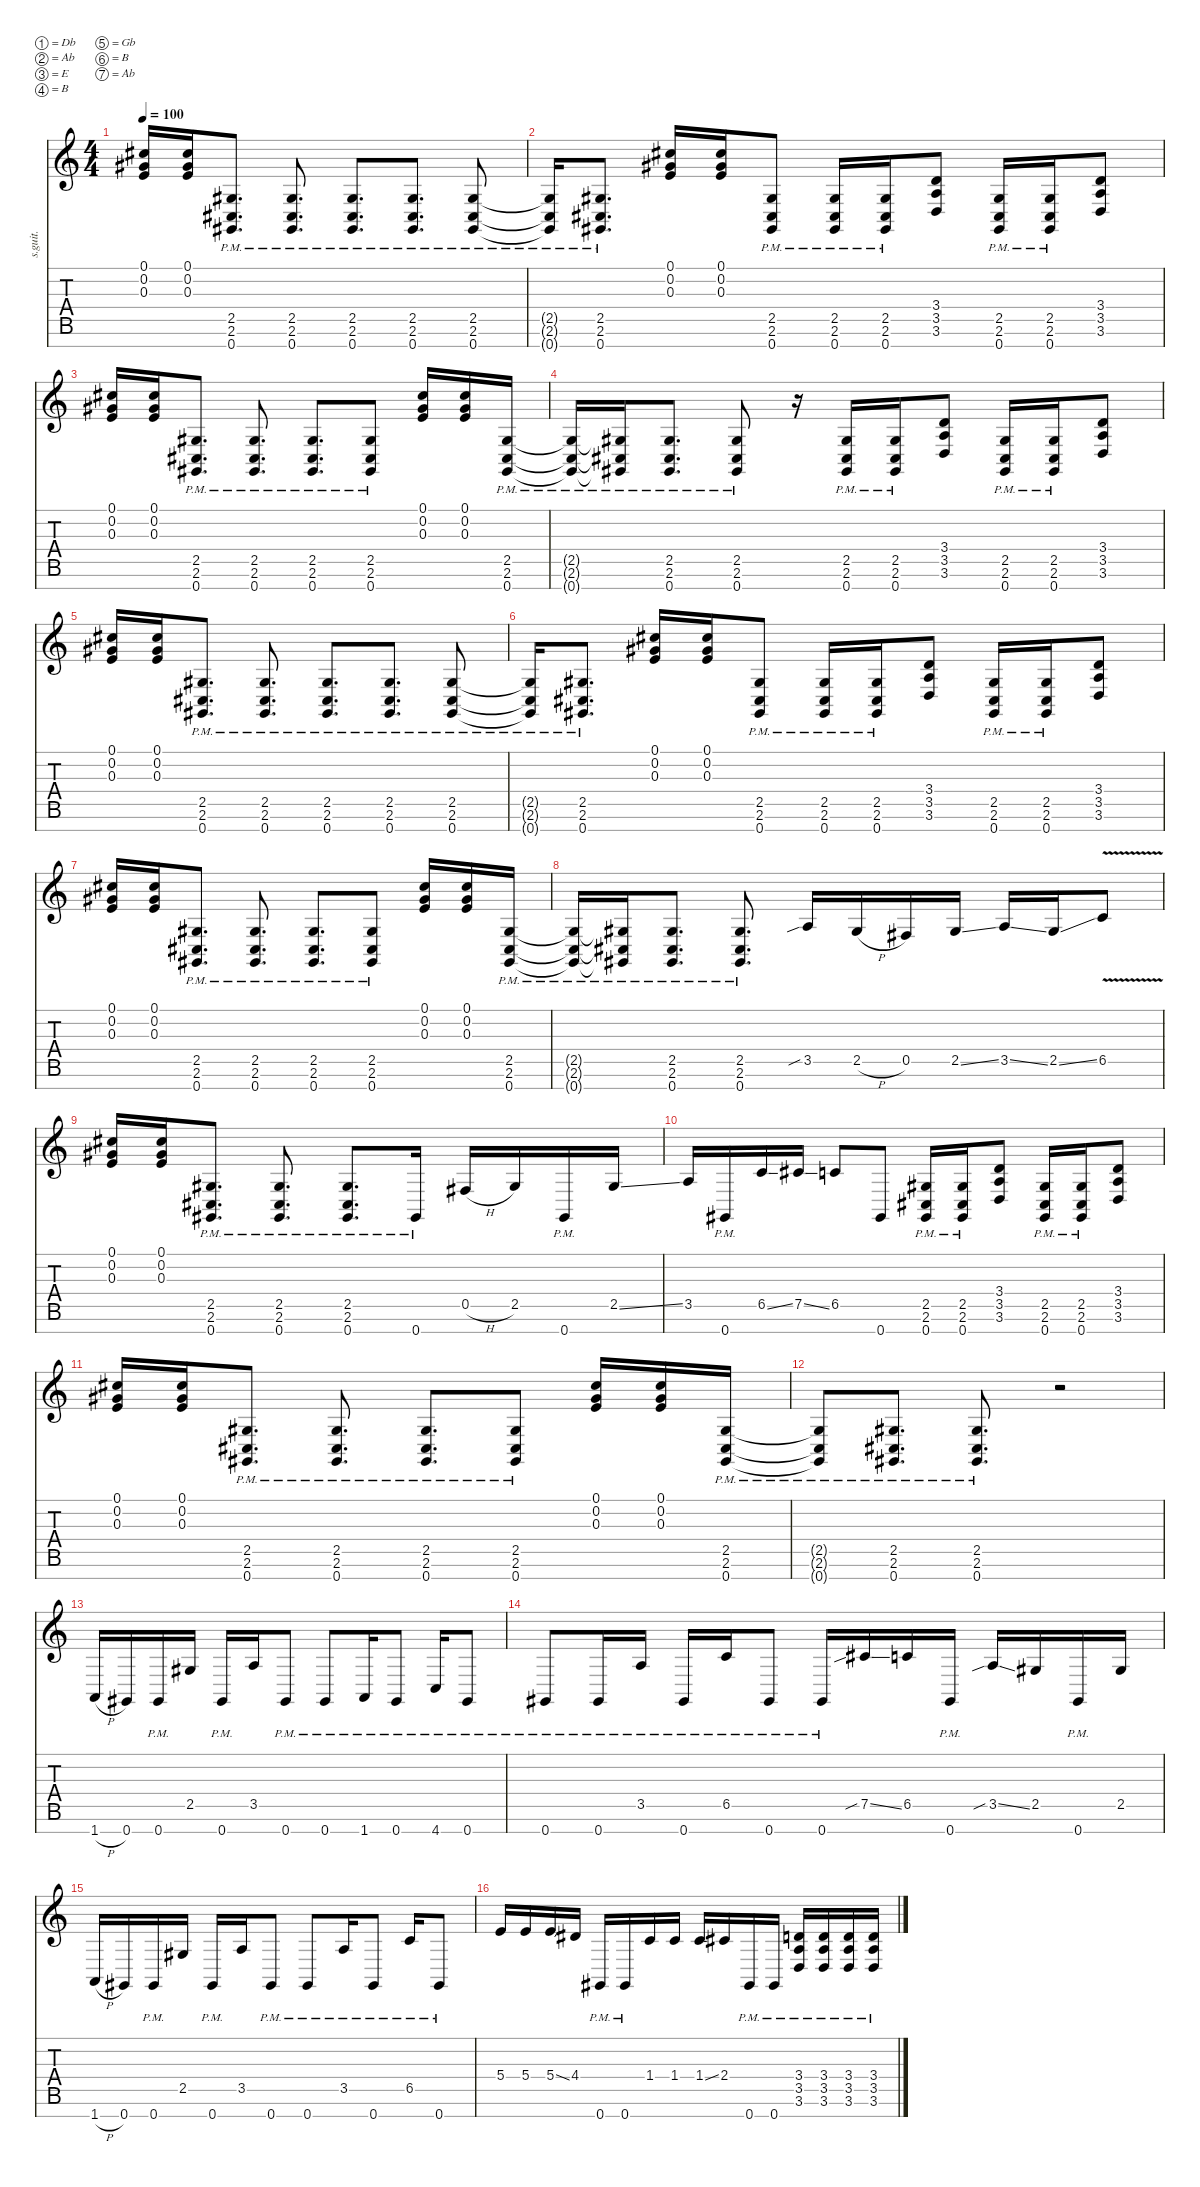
\defaultSystemsLayout 4
\hideDynamics
\bracketExtendMode nobrackets
\track ("riff" "s.guit.") {instrument acousticguitarsteel}
\staff {score tabs}
\tuning (Db4 Ab3 E3 B2 Gb2 B1 Ab1)
\ts (4 4)
\tempo 100
\clef g2
\ks c
(0.2{acc #} 0.3 0.1{acc #}).16{dy mf instrument acousticguitarsteel beam Up} (0.3 0.2{acc #} 0.1{acc #}).16{beam Up} (2.6{pm acc #} 2.5{pm acc #} 0.7{pm acc #}).8{d beam Up} (0.7{pm acc #} 2.6{pm acc #} 2.5{pm acc #}).8{d beam Up} (2.5{pm acc #} 2.6{pm acc #} 0.7{pm acc #}).8{d beam Up} (0.7{pm acc #} 2.6{pm acc #} 2.5{pm acc #}).8{d beam Up} (0.7{pm acc #} 2.6{pm acc #} 2.5{pm acc #}).8{beam Up} |
(0.7{pm t acc #} 2.6{pm t acc #} 2.5{pm t acc #}).16{beam Up} (0.7{pm acc #} 2.6{pm acc #} 2.5{pm acc #}).8{d beam Up} (0.1{acc #} 0.2{acc #} 0.3).16{beam Up} (0.3 0.2{acc #} 0.1{acc #}).16{beam Up} (0.7{pm acc #} 2.6{pm acc #} 2.5{pm acc #}).8{beam Up} (0.7{pm acc #} 2.5{pm acc #} 2.6{pm acc #}).16{beam Up} (0.7{pm acc #} 2.6{pm acc #} 2.5{pm acc #}).16{beam Up} (3.6 3.5 3.4).8{beam Up} (0.7{pm acc #} 2.5{pm acc #} 2.6{pm acc #}).16{beam Up} (0.7{pm acc #} 2.6{pm acc #} 2.5{pm acc #}).16{beam Up} (3.6 3.5 3.4).8{beam Up} |
(0.2{acc #} 0.3 0.1{acc #}).16{beam Up} (0.3 0.2{acc #} 0.1{acc #}).16{beam Up} (2.6{pm acc #} 2.5{pm acc #} 0.7{pm acc #}).8{d beam Up} (0.7{pm acc #} 2.6{pm acc #} 2.5{pm acc #}).8{d beam Up} (2.5{pm acc #} 2.6{pm acc #} 0.7{pm acc #}).8{d beam Up} (0.7{pm acc #} 2.6{pm acc #} 2.5{pm acc #}).8{beam Up} (0.1{acc #} 0.2{acc #} 0.3).16{beam Up} (0.3 0.2{acc #} 0.1{acc #}).16{beam Up} (0.7{pm acc #} 2.6{pm acc #} 2.5{pm acc #}).16{beam Up} |
(0.7{pm t acc #} 2.6{pm t acc #} 2.5{pm t acc #}).16{beam Up} (0.7{pm t acc #} 2.6{pm t acc #} 2.5{pm t acc #}).16{beam Up} (0.7{pm acc #} 2.6{pm acc #} 2.5{pm acc #}).8{d beam Up} (0.7{pm acc #} 2.6{pm acc #} 2.5{pm acc #}).8{beam Up} r.16{beam Down} (2.5{pm acc #} 2.6{pm acc #} 0.7{pm acc #}).16{beam Up} (0.7{pm acc #} 2.6{pm acc #} 2.5{pm acc #}).16{beam Up} (3.6 3.5 3.4).8{beam Up} (0.7{pm acc #} 2.6{pm acc #} 2.5{pm acc #}).16{beam Up} (0.7{pm acc #} 2.5{pm acc #} 2.6{pm acc #}).16{beam Up} (3.6 3.5 3.4).8{beam Up} |
(0.2{acc #} 0.3 0.1{acc #}).16{beam Up} (0.3 0.2{acc #} 0.1{acc #}).16{beam Up} (2.6{pm acc #} 2.5{pm acc #} 0.7{pm acc #}).8{d beam Up} (0.7{pm acc #} 2.6{pm acc #} 2.5{pm acc #}).8{d beam Up} (2.5{pm acc #} 2.6{pm acc #} 0.7{pm acc #}).8{d beam Up} (0.7{pm acc #} 2.6{pm acc #} 2.5{pm acc #}).8{d beam Up} (0.7{pm acc #} 2.6{pm acc #} 2.5{pm acc #}).8{beam Up} |
(0.7{pm t acc #} 2.6{pm t acc #} 2.5{pm t acc #}).16{beam Up} (0.7{pm acc #} 2.6{pm acc #} 2.5{pm acc #}).8{d beam Up} (0.1{acc #} 0.2{acc #} 0.3).16{beam Up} (0.3 0.2{acc #} 0.1{acc #}).16{beam Up} (0.7{pm acc #} 2.6{pm acc #} 2.5{pm acc #}).8{beam Up} (0.7{pm acc #} 2.6{pm acc #} 2.5{pm acc #}).16{beam Up} (2.5{pm acc #} 2.6{pm acc #} 0.7{pm acc #}).16{beam Up} (3.6 3.5 3.4).8{beam Up} (2.5{pm acc #} 2.6{pm acc #} 0.7{pm acc #}).16{beam Up} (0.7{pm acc #} 2.6{pm acc #} 2.5{pm acc #}).16{beam Up} (3.5 3.6 3.4).8{beam Up} |
(0.2{acc #} 0.3 0.1{acc #}).16{beam Up} (0.3 0.2{acc #} 0.1{acc #}).16{beam Up} (2.6{pm acc #} 2.5{pm acc #} 0.7{pm acc #}).8{d beam Up} (0.7{pm acc #} 2.6{pm acc #} 2.5{pm acc #}).8{d beam Up} (2.5{pm acc #} 2.6{pm acc #} 0.7{pm acc #}).8{d beam Up} (0.7{pm acc #} 2.6{pm acc #} 2.5{pm acc #}).8{beam Up} (0.1{acc #} 0.2{acc #} 0.3).16{beam Up} (0.3 0.2{acc #} 0.1{acc #}).16{beam Up} (0.7{pm acc #} 2.6{pm acc #} 2.5{pm acc #}).16{beam Up} |
(0.7{pm t acc #} 2.6{pm t acc #} 2.5{pm t acc #}).16{beam Up} (0.7{pm t acc #} 2.6{pm t acc #} 2.5{pm t acc #}).16{beam Up} (0.7{pm acc #} 2.6{pm acc #} 2.5{pm acc #}).8{d beam Up} (0.7{pm acc #} 2.6{pm acc #} 2.5{pm acc #}).8{d beam Up} 3.5{sib}.16{beam Up} 2.5{h acc #}.16{beam Up} 0.5{acc #}.16{beam Up} 2.5{ss acc #}.16{beam Up} 3.5{ss}.16{beam Up} 2.5{ss acc #}.16{beam Up} 6.5{v}.8{beam Up} |
(0.2{acc #} 0.3 0.1{acc #}).16{beam Up} (0.3 0.2{acc #} 0.1{acc #}).16{beam Up} (2.6{pm acc #} 2.5{pm acc #} 0.7{pm acc #}).8{d beam Up} (0.7{pm acc #} 2.6{pm acc #} 2.5{pm acc #}).8{d beam Up} (2.5{pm acc #} 2.6{pm acc #} 0.7{pm acc #}).8{d beam Up} 0.7{pm acc #}.16{beam Up} 0.5{h acc #}.16{beam Up} 2.5{acc #}.16{beam Up} 0.7{pm acc #}.16{beam Up} 2.5{ss acc #}.16{beam Up} |
3.5.16{beam Up} 0.7{pm acc #}.16{beam Up} 6.5{ss}.16{beam Up} 7.5{ss acc #}.16{beam Up} 6.5.8{beam Up} 0.7{acc #}.8{beam Up} (0.7{pm acc #} 2.6{pm acc #} 2.5{pm acc #}).16{beam Up} (0.7{pm acc #} 2.5{pm acc #} 2.6{pm acc #}).16{beam Up} (3.6 3.5 3.4).8{beam Up} (2.5{pm acc #} 2.6{pm acc #} 0.7{pm acc #}).16{beam Up} (0.7{pm acc #} 2.6{pm acc #} 2.5{pm acc #}).16{beam Up} (3.5 3.6 3.4).8{beam Up} |
(0.2{acc #} 0.3 0.1{acc #}).16{beam Up} (0.3 0.2{acc #} 0.1{acc #}).16{beam Up} (2.6{pm acc #} 2.5{pm acc #} 0.7{pm acc #}).8{d beam Up} (0.7{pm acc #} 2.6{pm acc #} 2.5{pm acc #}).8{d beam Up} (2.5{pm acc #} 2.6{pm acc #} 0.7{pm acc #}).8{d beam Up} (0.7{pm acc #} 2.6{pm acc #} 2.5{pm acc #}).8{beam Up} (0.1{acc #} 0.2{acc #} 0.3).16{beam Up} (0.3 0.2{acc #} 0.1{acc #}).16{beam Up} (0.7{pm acc #} 2.6{pm acc #} 2.5{pm acc #}).16{beam Up} |
(0.7{pm t acc #} 2.6{pm t acc #} 2.5{pm t acc #}).8{beam Up} (0.7{pm acc #} 2.6{pm acc #} 2.5{pm acc #}).8{d beam Up} (0.7{pm acc #} 2.6{pm acc #} 2.5{pm acc #}).8{d beam Up} r.2{beam Down} |
1.7{h}.16{beam Up} 0.7{acc #}.16{beam Up} 0.7{pm acc #}.16{beam Up} 2.5{acc #}.16{beam Up} 0.7{pm acc #}.16{beam Up} 3.5.16{beam Up} 0.7{pm acc #}.8{beam Up} 0.7{pm acc #}.8{beam Up} 1.7{pm}.16{beam Up} 0.7{pm acc #}.8{beam Up} 4.7{pm}.16{beam Up} 0.7{pm acc #}.8{beam Up} |
0.7{pm acc #}.8{beam Up} 0.7{pm acc #}.16{beam Up} 3.5{pm}.16{beam Up} 0.7{pm acc #}.16{beam Up} 6.5{pm}.16{beam Up} 0.7{pm acc #}.8{beam Up} 0.7{pm acc #}.16{beam Up} 7.5{sib ss acc #}.16{beam Up} 6.5.16{beam Up} 0.7{pm acc #}.16{beam Up} 3.5{sib ss}.16{beam Up} 2.5{acc #}.16{beam Up} 0.7{pm acc #}.16{beam Up} 2.5{acc #}.16{beam Up} |
1.7{h}.16{beam Up} 0.7{acc #}.16{beam Up} 0.7{pm acc #}.16{beam Up} 2.5{acc #}.16{beam Up} 0.7{pm acc #}.16{beam Up} 3.5.16{beam Up} 0.7{pm acc #}.8{beam Up} 0.7{pm acc #}.8{beam Up} 3.5{pm}.16{beam Up} 0.7{pm acc #}.8{beam Up} 6.5{pm}.16{beam Up} 0.7{pm acc #}.8{beam Up} |
5.4.16{beam Up} 5.4.16{beam Up} 5.4{ss}.16{beam Up} 4.4{acc #}.16{beam Up} 0.7{pm acc #}.16{beam Up} 0.7{pm acc #}.16{beam Up} 1.4.16{beam Up} 1.4.16{beam Up} 1.4{ss}.16{beam Up} 2.4{acc #}.16{beam Up} 0.7{pm acc #}.16{beam Up} 0.7{pm acc #}.16{beam Up} (3.5{pm} 3.6{pm} 3.4{pm}).16{beam Up} (3.6{pm} 3.5{pm} 3.4{pm}).16{beam Up} (3.5{pm} 3.6{pm} 3.4{pm}).16{beam Up} (3.6{pm} 3.5{pm} 3.4{pm}).16{beam Up}
